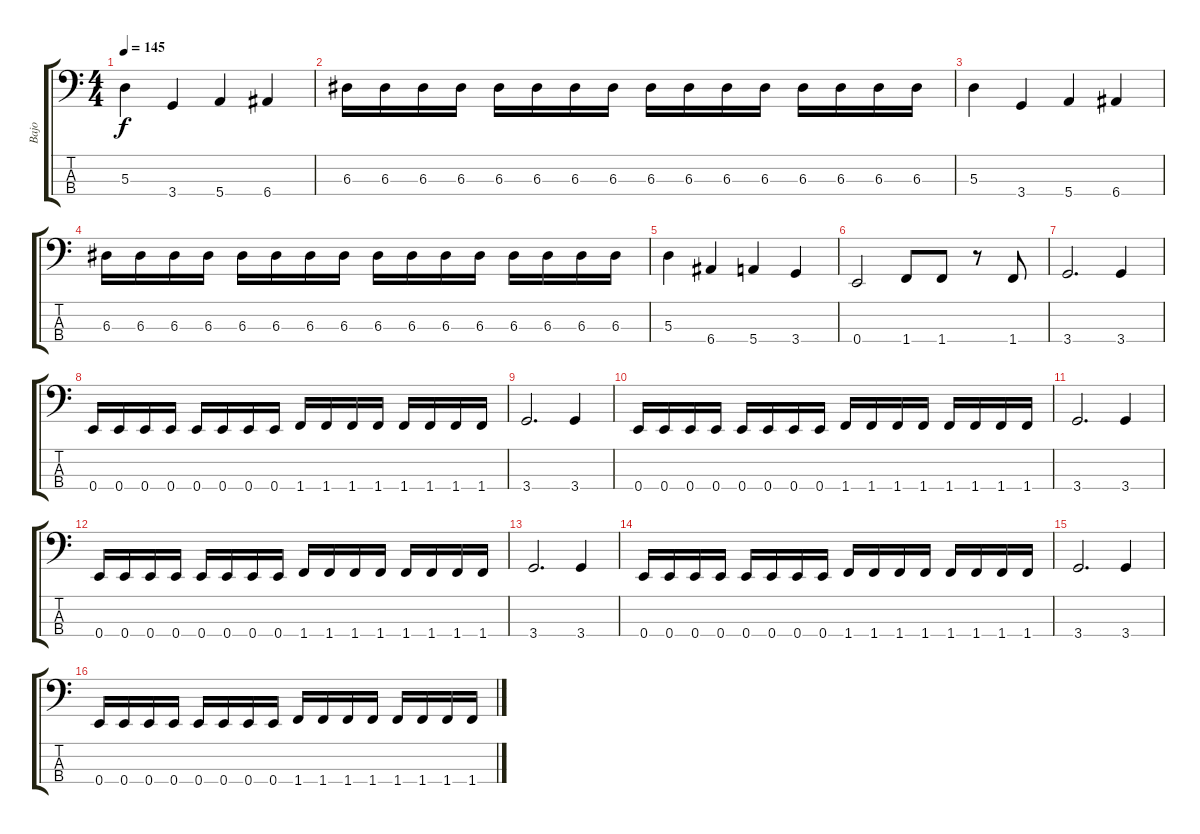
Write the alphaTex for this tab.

\track ("Bajo" "Bajo") {instrument electricbasspick}
\staff {score tabs}
\tuning (G2 D2 A1 E1) {hide}
\ts (4 4)
\tempo 145
\clef f4
\ks c
5.3.4{dy f} 3.4.4 5.4.4 6.4.4 |
6.3.16 6.3.16 6.3.16 6.3.16 6.3.16 6.3.16 6.3.16 6.3.16 6.3.16 6.3.16 6.3.16 6.3.16 6.3.16 6.3.16 6.3.16 6.3.16 |
5.3.4 3.4.4 5.4.4 6.4.4 |
6.3.16 6.3.16 6.3.16 6.3.16 6.3.16 6.3.16 6.3.16 6.3.16 6.3.16 6.3.16 6.3.16 6.3.16 6.3.16 6.3.16 6.3.16 6.3.16 |
5.3.4 6.4.4 5.4.4 3.4.4 |
0.4.2 1.4.8 1.4.8 r.8 1.4.8 |
3.4.2{d} 3.4.4 |
0.4.16 0.4.16 0.4.16 0.4.16 0.4.16 0.4.16 0.4.16 0.4.16 1.4.16 1.4.16 1.4.16 1.4.16 1.4.16 1.4.16 1.4.16 1.4.16 |
3.4.2{d} 3.4.4 |
0.4.16 0.4.16 0.4.16 0.4.16 0.4.16 0.4.16 0.4.16 0.4.16 1.4.16 1.4.16 1.4.16 1.4.16 1.4.16 1.4.16 1.4.16 1.4.16 |
3.4.2{d} 3.4.4 |
0.4.16 0.4.16 0.4.16 0.4.16 0.4.16 0.4.16 0.4.16 0.4.16 1.4.16 1.4.16 1.4.16 1.4.16 1.4.16 1.4.16 1.4.16 1.4.16 |
3.4.2{d} 3.4.4 |
0.4.16 0.4.16 0.4.16 0.4.16 0.4.16 0.4.16 0.4.16 0.4.16 1.4.16 1.4.16 1.4.16 1.4.16 1.4.16 1.4.16 1.4.16 1.4.16 |
3.4.2{d} 3.4.4 |
0.4.16 0.4.16 0.4.16 0.4.16 0.4.16 0.4.16 0.4.16 0.4.16 1.4.16 1.4.16 1.4.16 1.4.16 1.4.16 1.4.16 1.4.16 1.4.16
